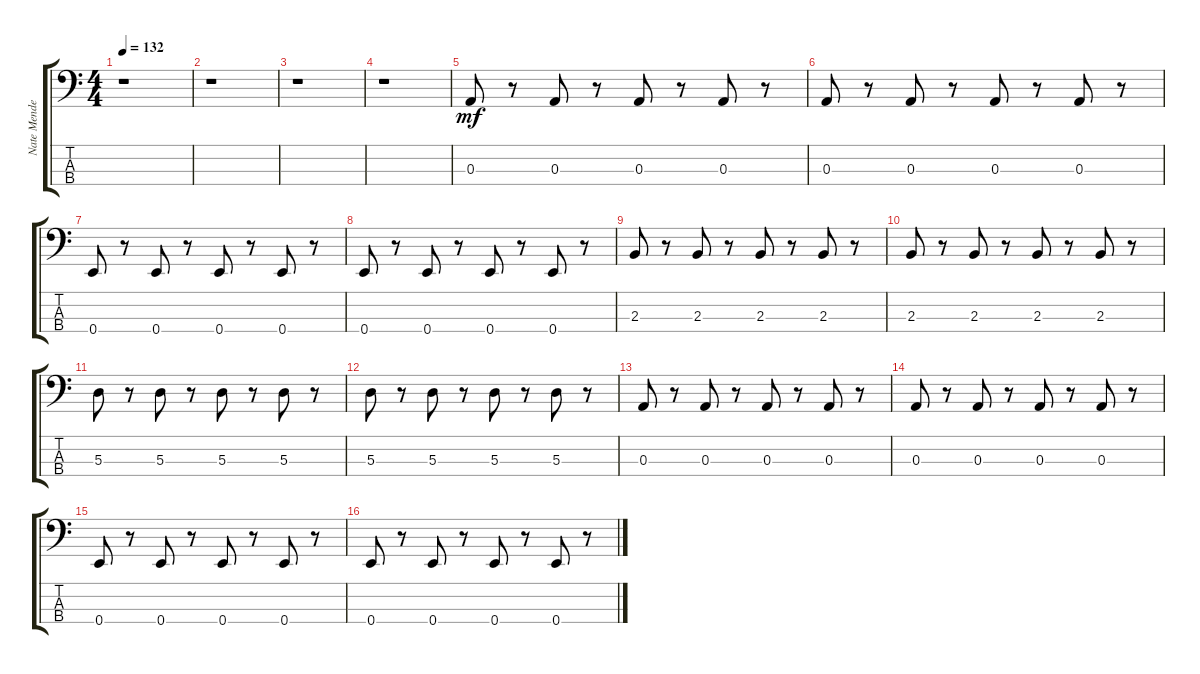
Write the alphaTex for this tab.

\track ("Nate Mendel (Bass)" "Nate Mende") {instrument electricbassfinger}
\staff {score tabs}
\tuning (G2 D2 A1 E1) {hide}
\ts (4 4)
\tempo 132
\clef f4
\ks c
r.1{dy mf} |
r.1 |
r.1 |
r.1 |
0.3.8 r.8 0.3.8 r.8 0.3.8 r.8 0.3.8 r.8 |
0.3.8 r.8 0.3.8 r.8 0.3.8 r.8 0.3.8 r.8 |
0.4.8 r.8 0.4.8 r.8 0.4.8 r.8 0.4.8 r.8 |
0.4.8 r.8 0.4.8 r.8 0.4.8 r.8 0.4.8 r.8 |
2.3.8 r.8 2.3.8 r.8 2.3.8 r.8 2.3.8 r.8 |
2.3.8 r.8 2.3.8 r.8 2.3.8 r.8 2.3.8 r.8 |
5.3.8 r.8 5.3.8 r.8 5.3.8 r.8 5.3.8 r.8 |
5.3.8 r.8 5.3.8 r.8 5.3.8 r.8 5.3.8 r.8 |
0.3.8 r.8 0.3.8 r.8 0.3.8 r.8 0.3.8 r.8 |
0.3.8 r.8 0.3.8 r.8 0.3.8 r.8 0.3.8 r.8 |
0.4.8 r.8 0.4.8 r.8 0.4.8 r.8 0.4.8 r.8 |
0.4.8 r.8 0.4.8 r.8 0.4.8 r.8 0.4.8 r.8
